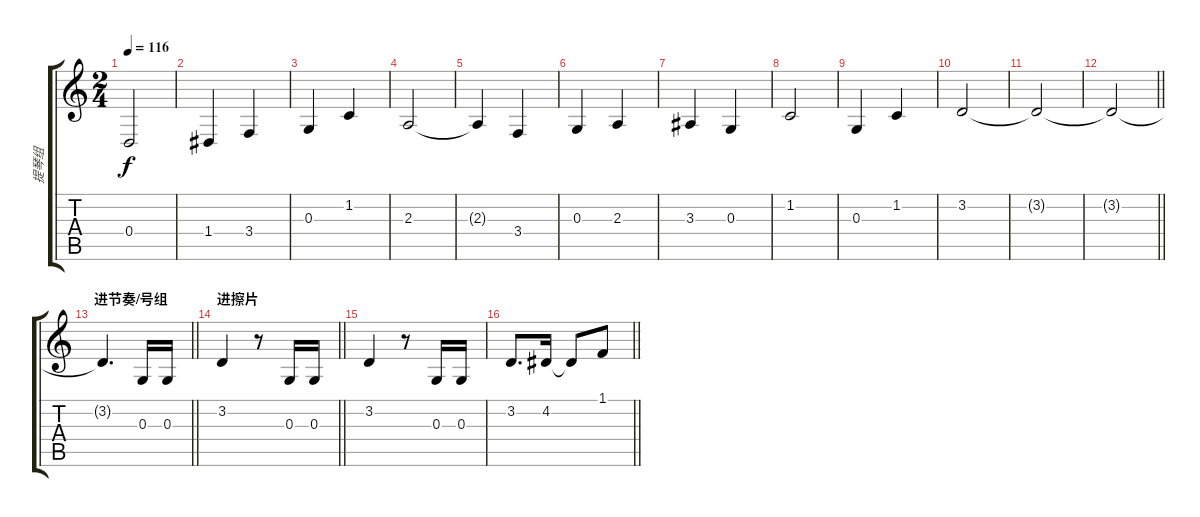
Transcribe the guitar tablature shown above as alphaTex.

\track ("提琴组" "提琴组") {instrument stringensemble1}
\staff {score tabs}
\tuning (E4 B3 G3 D3 A2 E2) {hide}
\ts (2 4)
\tempo 116
\clef g2
\ks c
0.4.2{dy f} |
1.4.4 3.4.4 |
0.3.4 1.2.4 |
2.3.2 |
2.3{t}.4 3.4.4 |
0.3.4 2.3.4 |
3.3.4 0.3.4 |
1.2.2 |
0.3.4 1.2.4 |
3.2.2 |
3.2{t}.2 |
\barLineRight lightlight
3.2{t}.2 |
\section ("" "进节奏/号组")
\barLineRight lightlight
3.2{t}.4{d} 0.3.16 0.3.16 |
\section ("" "进擦片")
\barLineRight lightlight
3.2.4 r.8 0.3.16 0.3.16 |
3.2.4 r.8 0.3.16 0.3.16 |
\barLineRight lightlight
3.2.8{d} 4.2.16 4.2{t}.8 1.1.8
